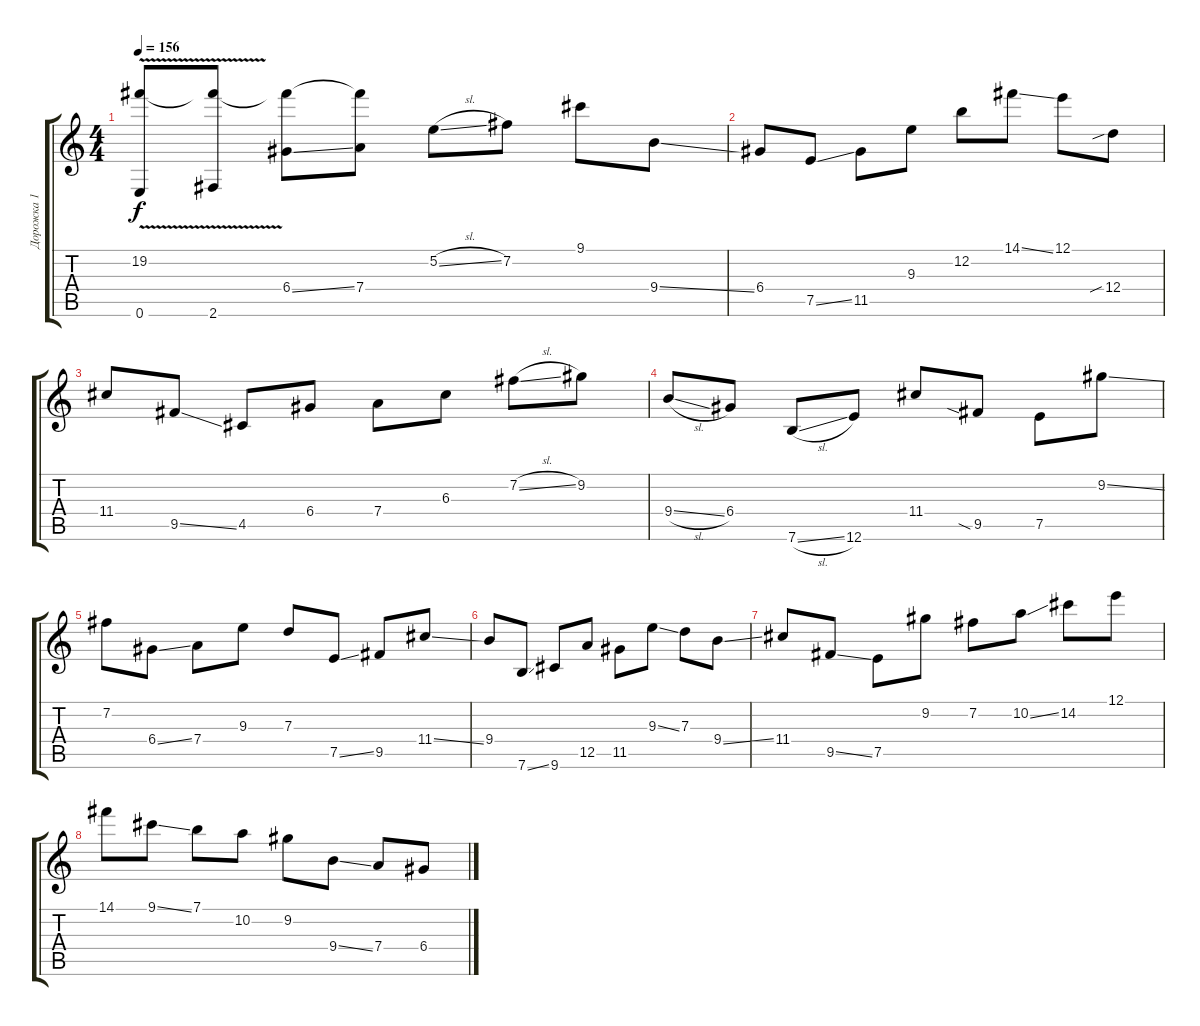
\track ("Дорожка 1" "Дорожка 1") {instrument distortionguitar}
\staff {score tabs}
\tuning (E4 B3 G3 D3 A2 E2) {hide}
\ts (4 4)
\tempo 156
\clef g2
\ks c
(19.2{v} 0.6).8{dy f} (19.2{t} 2.6).8 (19.2{t} 6.4{ss}).8 (19.2{t} 7.4).8 5.2{sl}.8 7.2.8 9.1.8 9.4{ss}.8 |
6.4.8 7.5{ss}.8 11.5.8 9.3.8 12.2.8 14.1{ss}.8 12.1.8 12.4{sib}.8 |
11.4.8 9.5{ss}.8 4.5.8 6.4.8 7.4.8 6.3.8 7.2{sl}.8 9.2.8 |
9.4{sl}.8 6.4.8 7.6{sl}.8 12.6.8 11.4.8 9.5{sia}.8 7.5.8 9.2{ss}.8 |
7.2.8 6.4{ss}.8 7.4.8 9.3.8 7.3.8 7.5{ss}.8 9.5.8 11.4{ss}.8 |
9.4.8 7.6{ss}.8 9.6.8 12.5.8 11.5.8 9.3{ss}.8 7.3.8 9.4{ss}.8 |
11.4.8 9.5{ss}.8 7.5.8 9.2.8 7.2.8 10.2{ss}.8 14.2.8 12.1.8 |
14.1.8 9.1{ss}.8 7.1.8 10.2.8 9.2.8 9.4{ss}.8 7.4.8 6.4.8
